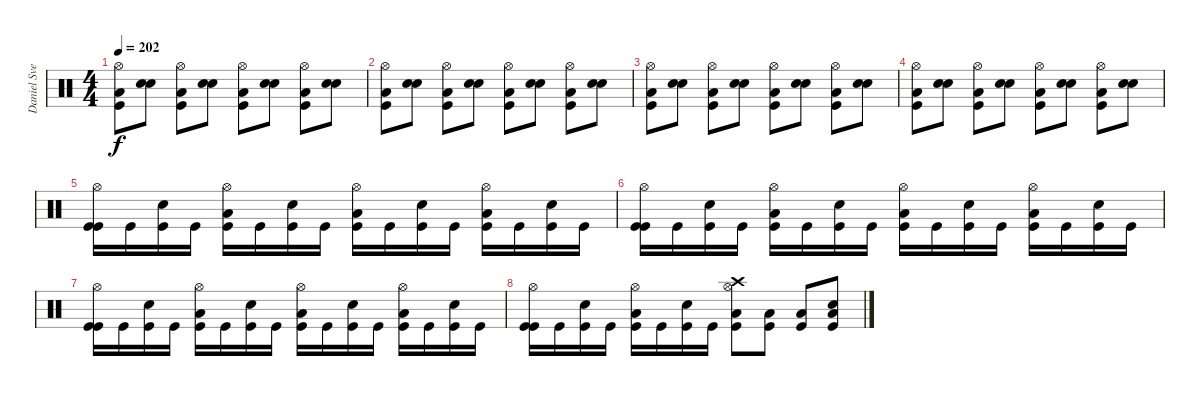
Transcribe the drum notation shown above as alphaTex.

\track ("Daniel Svensson" "Daniel Sve") {instrument percussion}
\staff {score}
\articulation defaults
\ts (4 4)
\tempo 202
\clef neutral
\ks c
("Hi-Hat (open)" "Low Floor Tom (hit)" "Kick (hit)").8{dy f} ("Electric Snare (hit)" "Electric Snare (hit)").8 ("Hi-Hat (open)" "Low Floor Tom (hit)" "Kick (hit)").8 ("Electric Snare (hit)" "Electric Snare (hit)").8 ("Hi-Hat (open)" "Low Floor Tom (hit)" "Kick (hit)").8 ("Electric Snare (hit)" "Electric Snare (hit)").8 ("Hi-Hat (open)" "Low Floor Tom (hit)" "Kick (hit)").8 ("Electric Snare (hit)" "Electric Snare (hit)").8 |
("Hi-Hat (open)" "Low Floor Tom (hit)" "Kick (hit)").8 ("Electric Snare (hit)" "Electric Snare (hit)").8 ("Hi-Hat (open)" "Low Floor Tom (hit)" "Kick (hit)").8 ("Electric Snare (hit)" "Electric Snare (hit)").8 ("Hi-Hat (open)" "Low Floor Tom (hit)" "Kick (hit)").8 ("Electric Snare (hit)" "Electric Snare (hit)").8 ("Hi-Hat (open)" "Low Floor Tom (hit)" "Kick (hit)").8 ("Electric Snare (hit)" "Electric Snare (hit)").8 |
("Hi-Hat (open)" "Low Floor Tom (hit)" "Kick (hit)").8 ("Electric Snare (hit)" "Electric Snare (hit)").8 ("Hi-Hat (open)" "Low Floor Tom (hit)" "Kick (hit)").8 ("Electric Snare (hit)" "Electric Snare (hit)").8 ("Hi-Hat (open)" "Low Floor Tom (hit)" "Kick (hit)").8 ("Electric Snare (hit)" "Electric Snare (hit)").8 ("Hi-Hat (open)" "Low Floor Tom (hit)" "Kick (hit)").8 ("Electric Snare (hit)" "Electric Snare (hit)").8 |
("Hi-Hat (open)" "Low Floor Tom (hit)" "Kick (hit)").8 ("Electric Snare (hit)" "Electric Snare (hit)").8 ("Hi-Hat (open)" "Low Floor Tom (hit)" "Kick (hit)").8 ("Electric Snare (hit)" "Electric Snare (hit)").8 ("Hi-Hat (open)" "Low Floor Tom (hit)" "Kick (hit)").8 ("Electric Snare (hit)" "Electric Snare (hit)").8 ("Hi-Hat (open)" "Low Floor Tom (hit)" "Kick (hit)").8 ("Electric Snare (hit)" "Electric Snare (hit)").8 |
("Hi-Hat (open)" "Kick (hit)" "Kick (hit)").16 "Kick (hit)".16 ("Electric Snare (hit)" "Kick (hit)").16 "Kick (hit)".16 ("Hi-Hat (open)" "Low Floor Tom (hit)" "Kick (hit)").16 "Kick (hit)".16 ("Electric Snare (hit)" "Kick (hit)").16 "Kick (hit)".16 ("Hi-Hat (open)" "Low Floor Tom (hit)" "Kick (hit)").16 "Kick (hit)".16 ("Electric Snare (hit)" "Kick (hit)").16 "Kick (hit)".16 ("Hi-Hat (open)" "Low Floor Tom (hit)" "Kick (hit)").16 "Kick (hit)".16 ("Electric Snare (hit)" "Kick (hit)").16 "Kick (hit)".16 |
("Hi-Hat (open)" "Kick (hit)" "Kick (hit)").16 "Kick (hit)".16 ("Electric Snare (hit)" "Kick (hit)").16 "Kick (hit)".16 ("Hi-Hat (open)" "Low Floor Tom (hit)" "Kick (hit)").16 "Kick (hit)".16 ("Electric Snare (hit)" "Kick (hit)").16 "Kick (hit)".16 ("Hi-Hat (open)" "Low Floor Tom (hit)" "Kick (hit)").16 "Kick (hit)".16 ("Electric Snare (hit)" "Kick (hit)").16 "Kick (hit)".16 ("Hi-Hat (open)" "Low Floor Tom (hit)" "Kick (hit)").16 "Kick (hit)".16 ("Electric Snare (hit)" "Kick (hit)").16 "Kick (hit)".16 |
("Hi-Hat (open)" "Kick (hit)" "Kick (hit)").16 "Kick (hit)".16 ("Electric Snare (hit)" "Kick (hit)").16 "Kick (hit)".16 ("Hi-Hat (open)" "Low Floor Tom (hit)" "Kick (hit)").16 "Kick (hit)".16 ("Electric Snare (hit)" "Kick (hit)").16 "Kick (hit)".16 ("Hi-Hat (open)" "Low Floor Tom (hit)" "Kick (hit)").16 "Kick (hit)".16 ("Electric Snare (hit)" "Kick (hit)").16 "Kick (hit)".16 ("Hi-Hat (open)" "Low Floor Tom (hit)" "Kick (hit)").16 "Kick (hit)".16 ("Electric Snare (hit)" "Kick (hit)").16 "Kick (hit)".16 |
("Hi-Hat (open)" "Kick (hit)" "Kick (hit)").16 "Kick (hit)".16 ("Electric Snare (hit)" "Kick (hit)").16 "Kick (hit)".16 ("Hi-Hat (open)" "Low Floor Tom (hit)" "Kick (hit)").16 "Kick (hit)".16 ("Electric Snare (hit)" "Kick (hit)").16 "Kick (hit)".16 ("Crash high (hit)" "Hi-Hat (open)" "Low Floor Tom (hit)" "Kick (hit)").8 ("Low Floor Tom (hit)" "Kick (hit)").8 ("Low Floor Tom (hit)" "Kick (hit)").8 ("Electric Snare (hit)" "Low Floor Tom (hit)" "Kick (hit)").8
